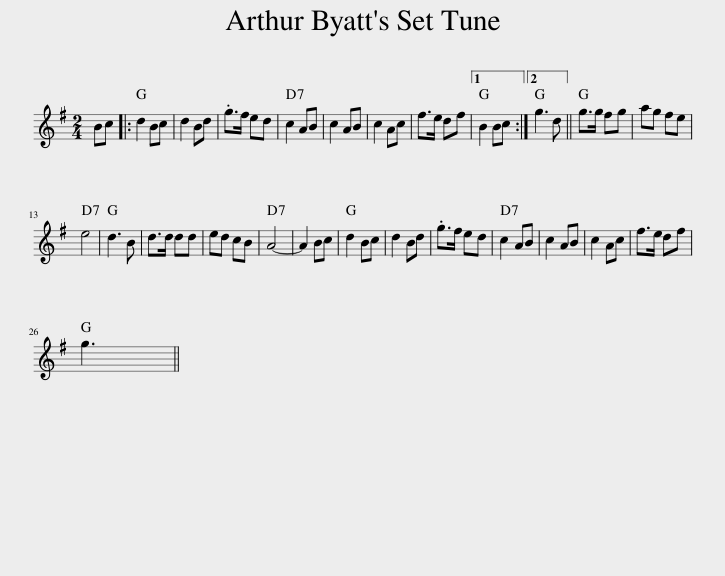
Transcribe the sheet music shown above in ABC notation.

X:1
L:1/8
M:2/4
I:linebreak $
K:G
V:1 treble
V:1
 Bc |: d2 Bc | d2 Bd | .g>f ed | c2 AB | %5
 c2 AB | c2 Ac | f>e df |1 B2 Bc :|2 g3 d || %10
 g>g fg | ag fe |$ e4 | d3 B | d>d dd | %15
 ed cB | A4- | A2 Bc | d2 Bc | d2 Bd | %20
 .g>f ed | c2 AB | c2 AB | c2 Ac | f>e df |$ %25
 g3 || %26
